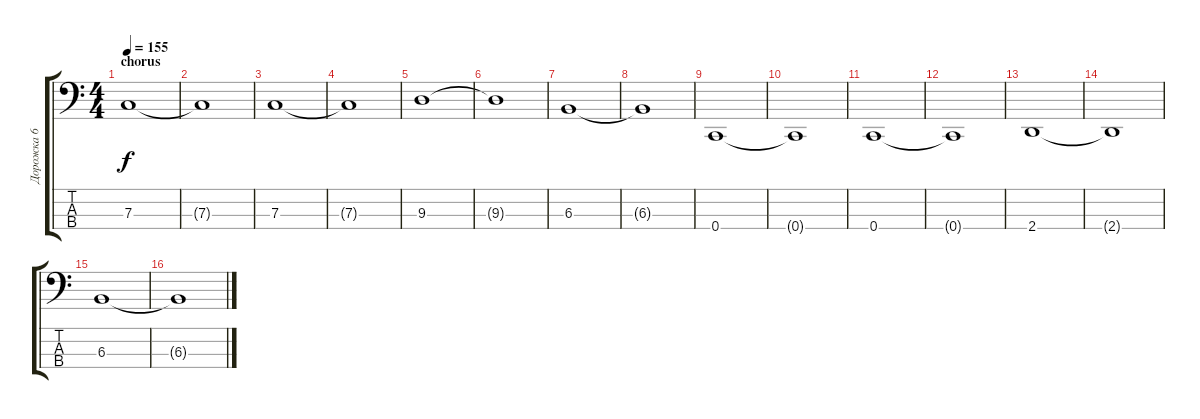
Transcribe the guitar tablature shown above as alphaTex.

\track ("Дорожка 6" "Дорожка 6") {instrument electricbasspick}
\staff {score tabs}
\tuning (Eb2 Bb1 F1 C1) {hide}
\ts (4 4)
\section ("" "chorus")
\tempo 155
\clef f4
\ks c
7.3.1{dy f} |
7.3{t}.1 |
7.3.1 |
7.3{t}.1 |
9.3.1 |
9.3{t}.1 |
6.3.1 |
6.3{t}.1 |
0.4.1 |
0.4{t}.1 |
0.4.1 |
0.4{t}.1 |
2.4.1 |
2.4{t}.1 |
6.3.1 |
6.3{t}.1
